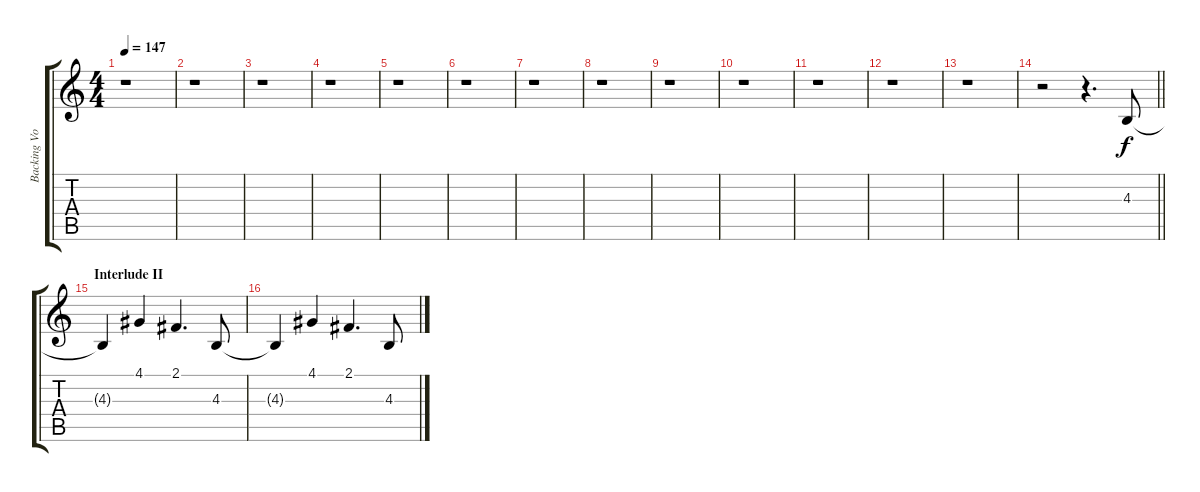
\track ("Backing Vocal" "Backing Vo") {instrument flute}
\staff {score tabs}
\tuning (E4 B3 G3 D3 A2 E2) {hide}
\ts (4 4)
\tempo 147
\clef g2
\ks c
r.1{dy f} |
r.1 |
r.1 |
r.1 |
r.1 |
r.1 |
r.1 |
r.1 |
r.1 |
r.1 |
r.1 |
r.1 |
r.1 |
\barLineRight lightlight
r.2 r.4{d} 4.3.8{volume 9} |
\section ("" "Interlude II")
4.3{t}.4 4.1.4 2.1.4{d} 4.3.8 |
4.3{t}.4 4.1.4 2.1.4{d} 4.3.8
